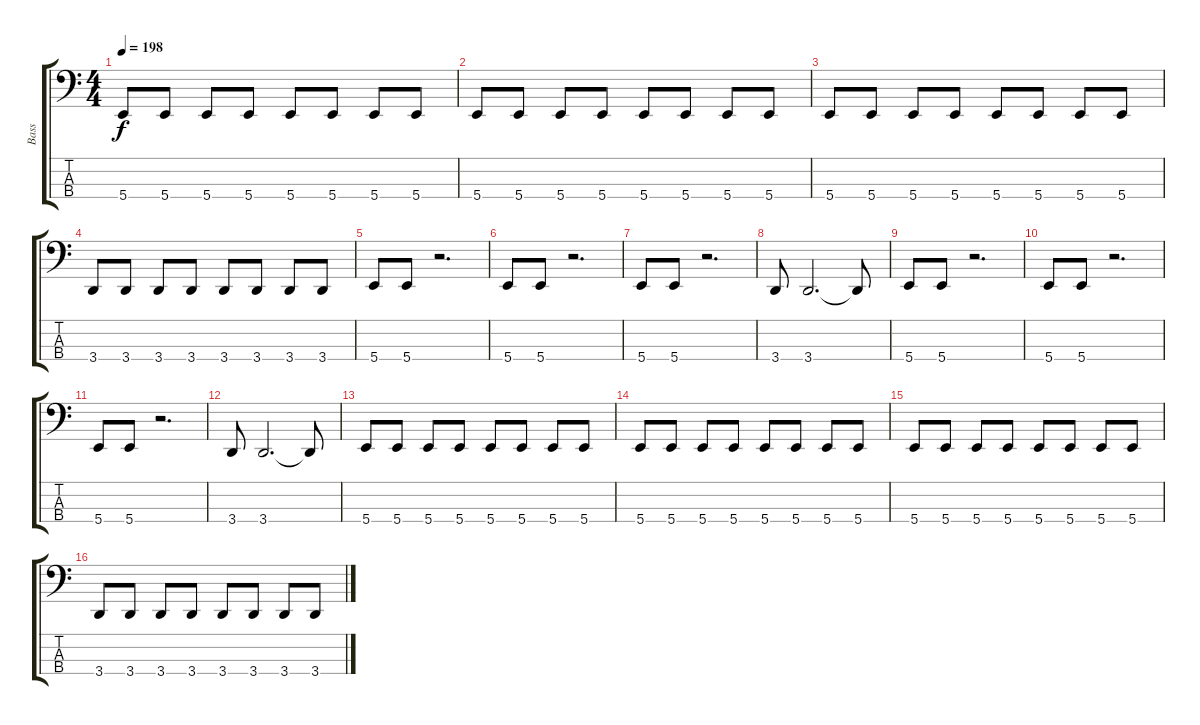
\track ("Bass" "Bass") {instrument electricbassfinger}
\staff {score tabs}
\tuning (E2 B1 Gb1 B0) {hide}
\ts (4 4)
\tempo 198
\clef f4
\ks c
5.4.8{dy f} 5.4.8 5.4.8 5.4.8 5.4.8 5.4.8 5.4.8 5.4.8 |
5.4.8 5.4.8 5.4.8 5.4.8 5.4.8 5.4.8 5.4.8 5.4.8 |
5.4.8 5.4.8 5.4.8 5.4.8 5.4.8 5.4.8 5.4.8 5.4.8 |
3.4.8 3.4.8 3.4.8 3.4.8 3.4.8 3.4.8 3.4.8 3.4.8 |
5.4.8 5.4.8 r.2{d} |
5.4.8 5.4.8 r.2{d} |
5.4.8 5.4.8 r.2{d} |
3.4.8 3.4.2{d} 3.4{t}.8 |
5.4.8 5.4.8 r.2{d} |
5.4.8 5.4.8 r.2{d} |
5.4.8 5.4.8 r.2{d} |
3.4.8 3.4.2{d} 3.4{t}.8 |
5.4.8 5.4.8 5.4.8 5.4.8 5.4.8 5.4.8 5.4.8 5.4.8 |
5.4.8 5.4.8 5.4.8 5.4.8 5.4.8 5.4.8 5.4.8 5.4.8 |
5.4.8 5.4.8 5.4.8 5.4.8 5.4.8 5.4.8 5.4.8 5.4.8 |
3.4.8 3.4.8 3.4.8 3.4.8 3.4.8 3.4.8 3.4.8 3.4.8
